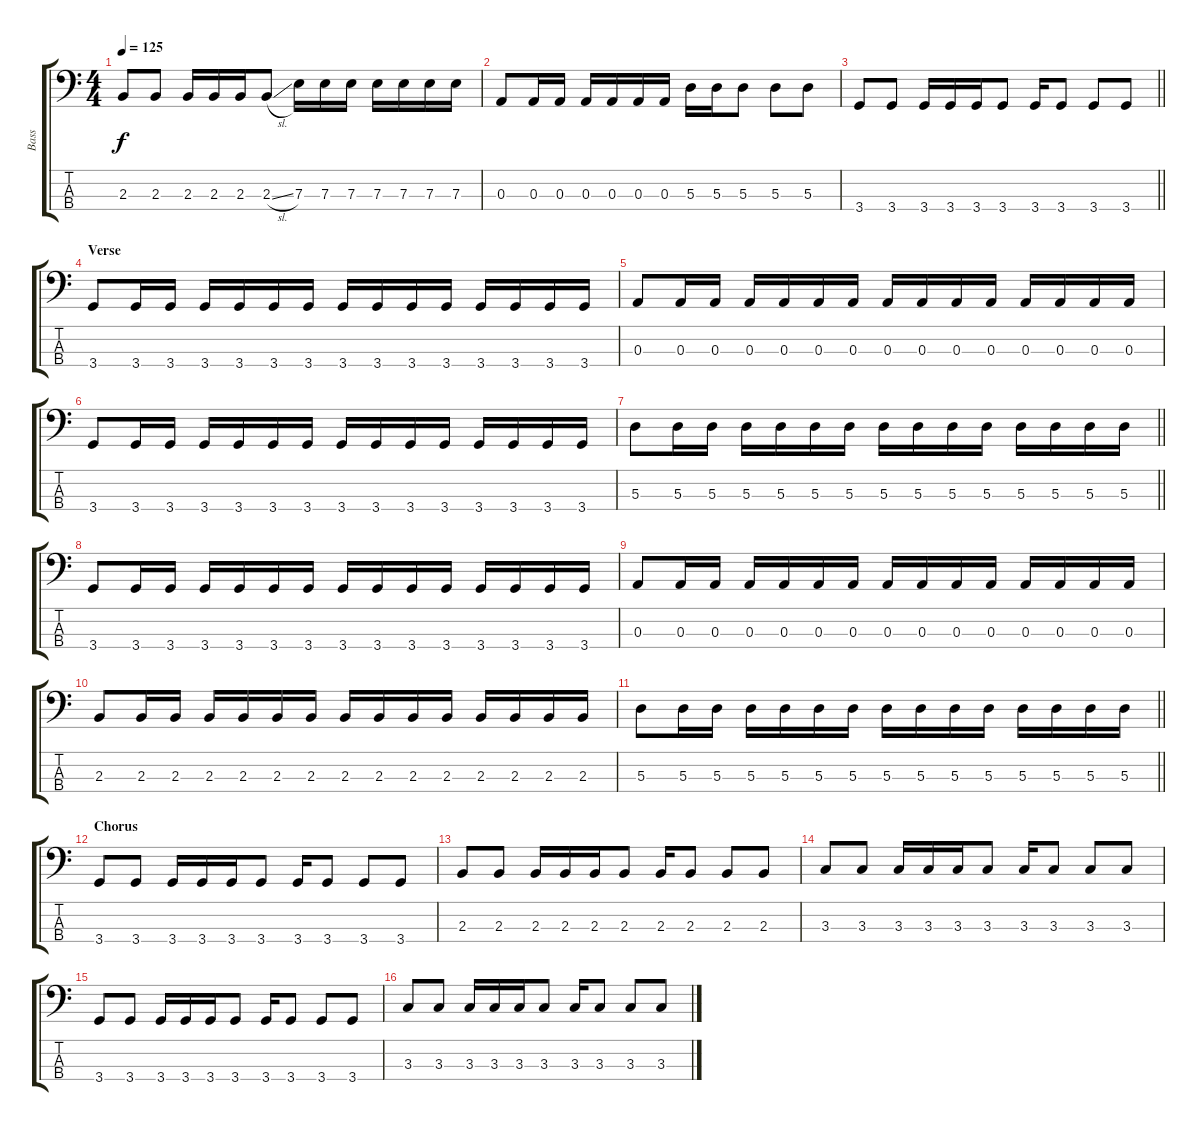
\track ("Bass" "Bass") {instrument electricbassfinger}
\staff {score tabs}
\tuning (G2 D2 A1 E1) {hide}
\ts (4 4)
\tempo 125
\clef f4
\ks c
2.3.8{dy f} 2.3.8 2.3.16 2.3.16 2.3.16 2.3{sl}.8 7.3.16 7.3.16 7.3.16 7.3.16 7.3.16 7.3.16 7.3.16 |
0.3.8 0.3.16 0.3.16 0.3.16 0.3.16 0.3.16 0.3.16 5.3.16 5.3.16 5.3.8 5.3.8 5.3.8 |
\barLineRight lightlight
3.4.8 3.4.8 3.4.16 3.4.16 3.4.16 3.4.8 3.4.16 3.4.8 3.4.8 3.4.8 |
\section ("" "Verse")
3.4.8 3.4.16 3.4.16 3.4.16 3.4.16 3.4.16 3.4.16 3.4.16 3.4.16 3.4.16 3.4.16 3.4.16 3.4.16 3.4.16 3.4.16 |
0.3.8 0.3.16 0.3.16 0.3.16 0.3.16 0.3.16 0.3.16 0.3.16 0.3.16 0.3.16 0.3.16 0.3.16 0.3.16 0.3.16 0.3.16 |
3.4.8 3.4.16 3.4.16 3.4.16 3.4.16 3.4.16 3.4.16 3.4.16 3.4.16 3.4.16 3.4.16 3.4.16 3.4.16 3.4.16 3.4.16 |
\barLineRight lightlight
5.3.8 5.3.16 5.3.16 5.3.16 5.3.16 5.3.16 5.3.16 5.3.16 5.3.16 5.3.16 5.3.16 5.3.16 5.3.16 5.3.16 5.3.16 |
3.4.8 3.4.16 3.4.16 3.4.16 3.4.16 3.4.16 3.4.16 3.4.16 3.4.16 3.4.16 3.4.16 3.4.16 3.4.16 3.4.16 3.4.16 |
0.3.8 0.3.16 0.3.16 0.3.16 0.3.16 0.3.16 0.3.16 0.3.16 0.3.16 0.3.16 0.3.16 0.3.16 0.3.16 0.3.16 0.3.16 |
2.3.8 2.3.16 2.3.16 2.3.16 2.3.16 2.3.16 2.3.16 2.3.16 2.3.16 2.3.16 2.3.16 2.3.16 2.3.16 2.3.16 2.3.16 |
\barLineRight lightlight
5.3.8 5.3.16 5.3.16 5.3.16 5.3.16 5.3.16 5.3.16 5.3.16 5.3.16 5.3.16 5.3.16 5.3.16 5.3.16 5.3.16 5.3.16 |
\section ("" "Chorus")
3.4.8 3.4.8 3.4.16 3.4.16 3.4.16 3.4.8 3.4.16 3.4.8 3.4.8 3.4.8 |
2.3.8 2.3.8 2.3.16 2.3.16 2.3.16 2.3.8 2.3.16 2.3.8 2.3.8 2.3.8 |
3.3.8 3.3.8 3.3.16 3.3.16 3.3.16 3.3.8 3.3.16 3.3.8 3.3.8 3.3.8 |
3.4.8 3.4.8 3.4.16 3.4.16 3.4.16 3.4.8 3.4.16 3.4.8 3.4.8 3.4.8 |
3.3.8 3.3.8 3.3.16 3.3.16 3.3.16 3.3.8 3.3.16 3.3.8 3.3.8 3.3.8
